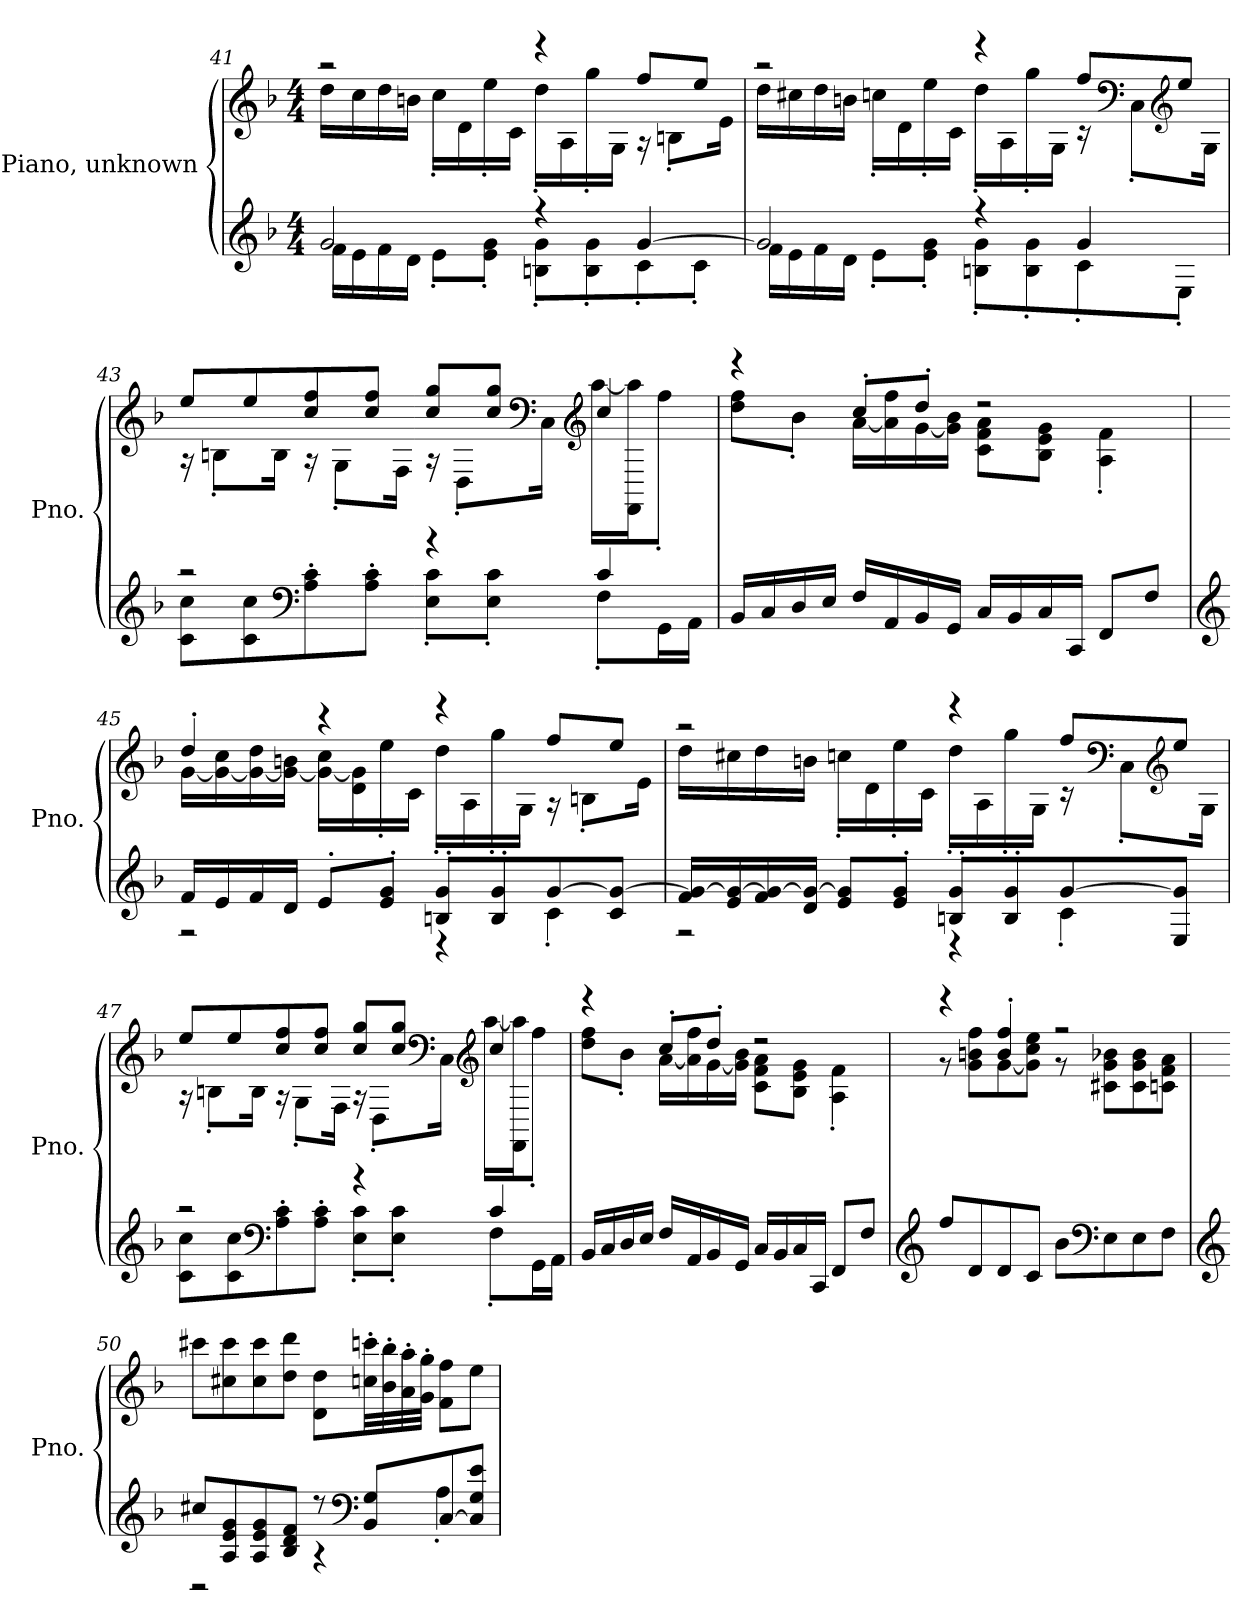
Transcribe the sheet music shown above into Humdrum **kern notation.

**kern	**kern
*part1	*part1
*staff2	*staff1
*I"Piano, unknown	*
*I'Pno.	*
*clefG2	*clefG2
*k[b-]	*k[b-]
*M4/4	*M4/4
=41	=41
*^	*^
2g/	16f\LL	2r	16dd\LL
.	16e\	.	16cc\
.	16f\	.	16dd\
.	16d\JJ	.	16bn\JJ
.	8e'\L	.	16cc'\LL
.	.	.	16d\
.	8e\' 8g\'J	.	16ee'\
.	.	.	16c\JJ
4r	8Bn\' 8g\'L	4r	16dd'\LL
.	.	.	16A\
.	8B\' 8g\'	.	16gg'\
.	.	.	16G\JJ
[4g/	8c'\	8ff/L	16r
.	.	.	8Bn'\L
.	8c'\J	8ee/J	.
.	.	.	16e\Jk
!!LO:LB:g=z	!!
=42	=42	=42	=42
2g/]	16f\LL	2r	16dd\LL
.	16e\	.	16cc#X\
.	16f\	.	16dd\
.	16d\JJ	.	16bn\JJ
.	8e'\L	.	16ccn'\LL
.	.	.	16d\
.	8e\' 8g\'J	.	16ee'\
.	.	.	16c\JJ
4r	8Bn\' 8g\'L	4r	16dd'\LL
.	.	.	16A\
.	8B\' 8g\'	.	16gg'\
.	.	.	16G\JJ
4g/	8c'\	8ff/L	16r
*	*	*clefF4	*
.	.	.	8C'\L
*	*	*clefG2	*
.	8E'\J	8ee/J	.
.	.	.	16G\Jk
=43	=43	=43	=43
2r	8c\ 8cc\L	8ee/L	16r
.	.	.	8Bn'\L
.	8c\ 8cc\	8ee/	.
.	.	.	16B\Jk
*clefF4	*	*	*
.	8A\' 8c\'	8cc/ 8ff/	16r
.	.	.	8G'\L
.	8A\' 8c\'J	8cc/ 8ff/J	.
.	.	.	16F\Jk
4r	8E\' 8c\'L	8cc/ 8gg/L	16r
.	.	.	8D'\L
.	8E\' 8c\'J	8cc/ 8gg/J	.
*	*	*clefF4	*
.	.	.	16C\Jk
*	*	*clefG2	*
4c/	8F'\L	4cc/	[16aa\LL
.	.	.	16FF\ 16aa\]J
.	16GG\L	.	8ff'\J
.	16AA\JJ	.	.
*v	*v	*	*
!!LO:LB:g=z	!!
=44	=44	=44
16BB-/LL	4r	8dd\ 8ff\L
16C/	.	.
16D/	.	8b-'\J
16E/JJ	.	.
16F/LL	8cc'/L	[16a\LL
16AA/	.	16a\] 16ff\
16BB-/	8dd'/J	[16g\
16GG/JJ	.	16g\] 16b-\JJ
16C/LL	2r	8c\ 8f\ 8a\L
16BB-/	.	.
16C/	.	8B-\ 8e\ 8g\J
16CC/JJ	.	.
8FF/L	.	4A\' 4f\'
8F/J	.	.
=45	=45	=45
*clefG2	*	*
*^	*	*
16f/LL	2r	4dd'/	[16g\LL
16e/	.	.	16g\_ 16cc\
16f/	.	.	16g\_ 16dd\
16d/JJ	.	.	16g\_ 16bn\JJ
8e'/L	.	4r	16g\_ 16cc\LL
.	.	.	16d\ 16g\]
8e/' 8g/'J	.	.	16ee'\
.	.	.	16c\JJ
8Bn/' 8g/'L	4r	4r	16dd'\LL
.	.	.	16A\
8B/' 8g/'	.	.	16gg'\
.	.	.	16G\JJ
[8g/	4c'\	8ff/L	16r
.	.	.	8Bn'\L
8c/ 8g/_J	.	8ee/J	.
.	.	.	16e\Jk
!!LO:LB:g=z	!!
=46	=46	=46	=46
16f/ 16g/_LL	2r	2r	16dd\LL
16e/ 16g/_	.	.	16cc#X\
16f/ 16g/_	.	.	16dd\
16d/ 16g/_JJ	.	.	16bn\JJ
8e/ 8g/]L	.	.	16ccn'\LL
.	.	.	16d\
8e/' 8g/'J	.	.	16ee'\
.	.	.	16c\JJ
8Bn/' 8g/'L	4r	4r	16dd'\LL
.	.	.	16A\
8B/' 8g/'	.	.	16gg'\
.	.	.	16G\JJ
[8g/	4c'\	8ff/L	16r
*	*	*clefF4	*
.	.	.	8C'\L
*	*	*clefG2	*
8E/ 8g/]J	.	8ee/J	.
.	.	.	16G\Jk
=47	=47	=47	=47
2r	8c\ 8cc\L	8ee/L	16r
.	.	.	8Bn'\L
.	8c\ 8cc\	8ee/	.
.	.	.	16B\Jk
*clefF4	*	*	*
.	8A\' 8c\'	8cc/ 8ff/	16r
.	.	.	8G'\L
.	8A\' 8c\'J	8cc/ 8ff/J	.
.	.	.	16F\Jk
4r	8E\' 8c\'L	8cc/ 8gg/L	16r
.	.	.	8D'\L
.	8E\' 8c\'J	8cc/ 8gg/J	.
*	*	*clefF4	*
.	.	.	16C\Jk
*	*	*clefG2	*
4c/	8F'\L	4cc/	[16aa\LL
.	.	.	16FF\ 16aa\]J
.	16GG\L	.	8ff'\J
.	16AA\JJ	.	.
*v	*v	*	*
!!LO:LB:g=z	!!
=48	=48	=48
16BB-/LL	4r	8dd\ 8ff\L
16C/	.	.
16D/	.	8b-'\J
16E/JJ	.	.
16F/LL	8cc'/L	[16a\LL
16AA/	.	16a\] 16ff\
16BB-/	8dd'/J	[16g\
16GG/JJ	.	16g\] 16b-\JJ
16C/LL	2r	8c\ 8f\ 8a\L
16BB-/	.	.
16C/	.	8B-\ 8e\ 8g\J
16CC/JJ	.	.
8FF/L	.	4A\' 4f\'
8F/J	.	.
=49	=49	=49
*clefG2	*	*
8ff/L	4r	8r
8d/	.	8g\ 8bn\ 8ff\L
8d/	4b/' 4ff/'	[8g\
8c/J	.	8g\] 8cc\ 8ee\J
8b-\L	2r	8r
*clefF4	*	*
8E\	.	8c#X\ 8g\ 8b-X\L
8E\	.	8c#\ 8g\ 8b-\
8F\J	.	8cn\ 8f\ 8a\J
*	*v	*v
!!LO:LB:g=z
=50	=50
*clefG2	*
*^	*
8cc#X/L	2r	8ccc#X\L
8A/ 8e/ 8g/	.	8cc#X\ 8ccc#\
8A/ 8e/ 8g/	.	8cc#\ 8ccc#\
8B-/ 8d/ 8f/J	.	8dd\ 8ddd\J
8r	4r	8d\ 8dd\L
*clefF4	*	*
8BB-/ 8G/L	.	32ccn\' 32cccn\'LL
.	.	32b-\' 32bb-\'
.	.	32a\' 32aa\'
.	.	32g\' 32gg\'JJJ
[8C/	4A'\	8f\ 8ff\L
8C/] 8G/ 8e/J	.	8ee\J
*v	*v	*
=	=
*-	*-
